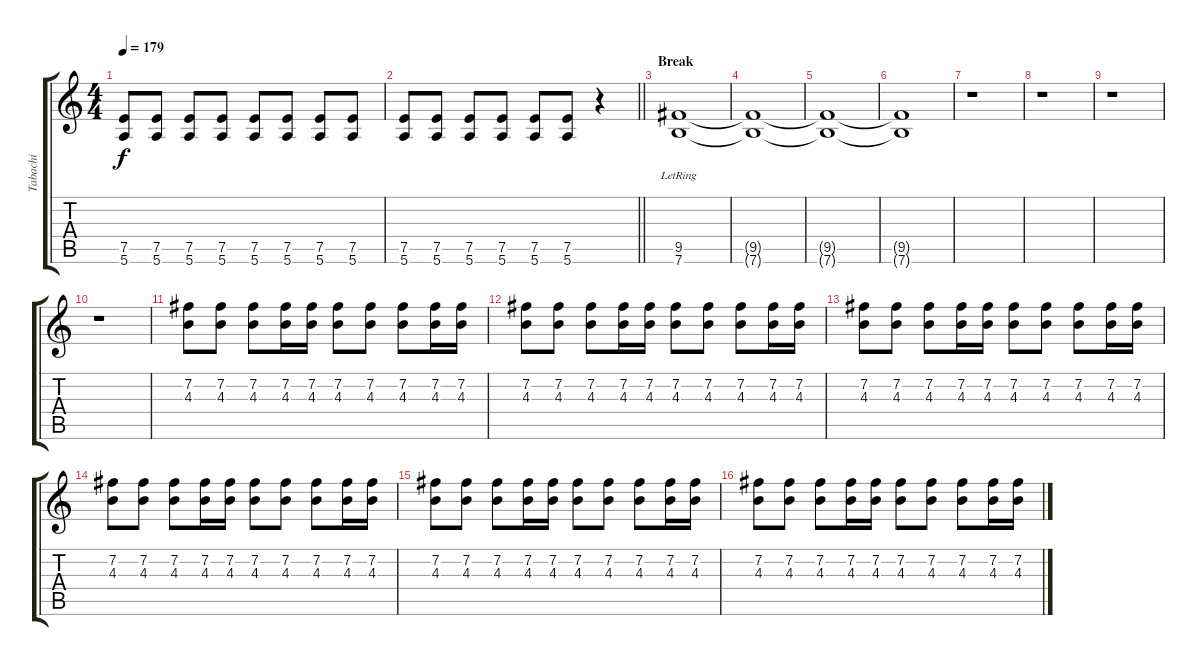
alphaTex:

\track ("Tabachi" "Tabachi") {instrument overdrivenguitar}
\staff {score tabs}
\tuning (E4 B3 G3 D3 A2 E2) {hide}
\ts (4 4)
\tempo 179
\clef g2
\ks c
(7.5{t} 5.6{t}).8{dy f} (7.5 5.6).8 (7.5 5.6).8 (7.5 5.6).8 (7.5 5.6).8 (7.5 5.6).8 (7.5 5.6).8 (7.5 5.6).8 |
\barLineRight lightlight
(7.5 5.6).8 (7.5 5.6).8 (7.5 5.6).8 (7.5 5.6).8 (7.5 5.6).8 (7.5 5.6).8 r.4 |
\section ("" "Break")
(9.5{lr} 7.6{lr}).1 |
(9.5{t} 7.6{t}).1 |
(9.5{t} 7.6{t}).1 |
(9.5{t} 7.6{t}).1 |
r.1 |
r.1 |
r.1 |
r.1 |
(7.2 4.3).8 (7.2 4.3).8 (7.2 4.3).8 (7.2 4.3).16 (7.2 4.3).16 (7.2 4.3).8 (7.2 4.3).8 (7.2 4.3).8 (7.2 4.3).16 (7.2 4.3).16 |
(7.2 4.3).8 (7.2 4.3).8 (7.2 4.3).8 (7.2 4.3).16 (7.2 4.3).16 (7.2 4.3).8 (7.2 4.3).8 (7.2 4.3).8 (7.2 4.3).16 (7.2 4.3).16 |
(7.2 4.3).8 (7.2 4.3).8 (7.2 4.3).8 (7.2 4.3).16 (7.2 4.3).16 (7.2 4.3).8 (7.2 4.3).8 (7.2 4.3).8 (7.2 4.3).16 (7.2 4.3).16 |
(7.2 4.3).8 (7.2 4.3).8 (7.2 4.3).8 (7.2 4.3).16 (7.2 4.3).16 (7.2 4.3).8 (7.2 4.3).8 (7.2 4.3).8 (7.2 4.3).16 (7.2 4.3).16 |
(7.2 4.3).8 (7.2 4.3).8 (7.2 4.3).8 (7.2 4.3).16 (7.2 4.3).16 (7.2 4.3).8 (7.2 4.3).8 (7.2 4.3).8 (7.2 4.3).16 (7.2 4.3).16 |
(7.2 4.3).8 (7.2 4.3).8 (7.2 4.3).8 (7.2 4.3).16 (7.2 4.3).16 (7.2 4.3).8 (7.2 4.3).8 (7.2 4.3).8 (7.2 4.3).16 (7.2 4.3).16
